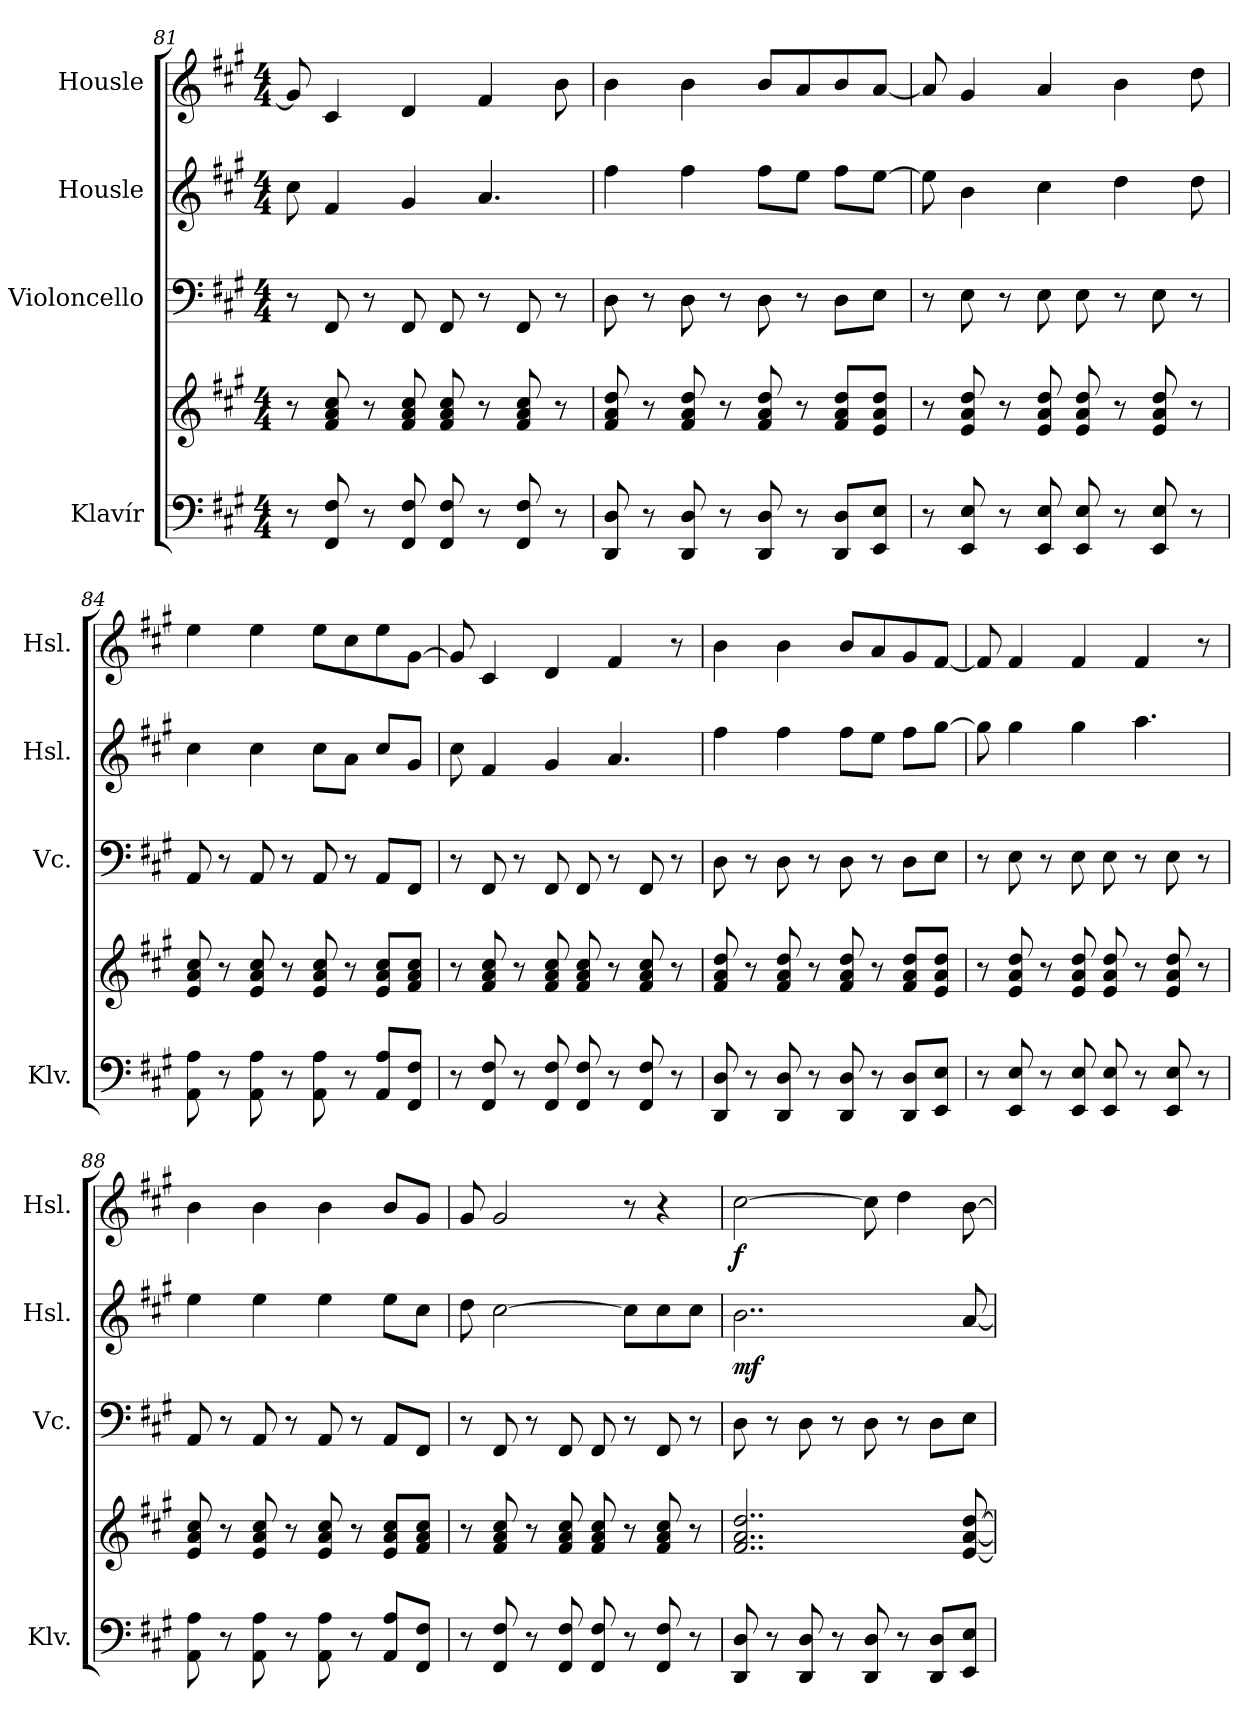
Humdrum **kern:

**kern	**kern	**kern	**kern	**dynam	**kern	**dynam
*part4	*part4	*part3	*part2	*part2	*part1	*part1
*staff5	*staff4	*staff3	*staff2	*staff2	*staff1	*staff1
*I"Klavír	*	*I"Violoncello	*I"Housle	*	*I"Housle	*
*I'Klv.	*	*I'Vc.	*I'Hsl.	*	*I'Hsl.	*
*clefF4	*clefG2	*clefF4	*clefG2	*	*clefG2	*
*k[f#c#g#]	*k[f#c#g#]	*k[f#c#g#]	*k[f#c#g#]	*	*k[f#c#g#]	*
*M4/4	*M4/4	*M4/4	*M4/4	*	*M4/4	*
=81	=81	=81	=81	=81	=81	=81
8r	8r	8r	8cc#\	.	8g#/]	.
8FF#/ 8F#/	8f#/ 8a/ 8cc#/	8FF#/	4f#/	.	4c#/	.
8r	8r	8r	.	.	.	.
8FF#/ 8F#/	8f#/ 8a/ 8cc#/	8FF#/	4g#/	.	4d/	.
8FF#/ 8F#/	8f#/ 8a/ 8cc#/	8FF#/	.	.	.	.
8r	8r	8r	4.a/	.	4f#/	.
8FF#/ 8F#/	8f#/ 8a/ 8cc#/	8FF#/	.	.	.	.
8r	8r	8r	.	.	8b\	.
=82	=82	=82	=82	=82	=82	=82
8DD/ 8D/	8f#/ 8a/ 8dd/	8D\	4ff#\	.	4b\	.
8r	8r	8r	.	.	.	.
8DD/ 8D/	8f#/ 8a/ 8dd/	8D\	4ff#\	.	4b\	.
8r	8r	8r	.	.	.	.
8DD/ 8D/	8f#/ 8a/ 8dd/	8D\	8ff#\L	.	8b/L	.
8r	8r	8r	8ee\J	.	8a/	.
8DD/ 8D/L	8f#/ 8a/ 8dd/L	8D\L	8ff#\L	.	8b/	.
8EE/ 8E/J	8e/ 8a/ 8dd/J	8E\J	[8ee\J	.	[8a/J	.
=83	=83	=83	=83	=83	=83	=83
8r	8r	8r	8ee\]	.	8a/]	.
8EE/ 8E/	8e/ 8a/ 8dd/	8E\	4b\	.	4g#/	.
8r	8r	8r	.	.	.	.
8EE/ 8E/	8e/ 8a/ 8dd/	8E\	4cc#\	.	4a/	.
8EE/ 8E/	8e/ 8a/ 8dd/	8E\	.	.	.	.
8r	8r	8r	4dd\	.	4b\	.
8EE/ 8E/	8e/ 8a/ 8dd/	8E\	.	.	.	.
8r	8r	8r	8dd\	.	8dd\	.
!!LO:LB:g=z
=84	=84	=84	=84	=84	=84	=84
8AA\ 8A\	8e/ 8a/ 8cc#/	8AA/	4cc#\	.	4ee\	.
8r	8r	8r	.	.	.	.
8AA\ 8A\	8e/ 8a/ 8cc#/	8AA/	4cc#\	.	4ee\	.
8r	8r	8r	.	.	.	.
8AA\ 8A\	8e/ 8a/ 8cc#/	8AA/	8cc#\L	.	8ee\L	.
8r	8r	8r	8a\J	.	8cc#\	.
8AA/ 8A/L	8e/ 8a/ 8cc#/L	8AA/L	8cc#/L	.	8ee\	.
8FF#/ 8F#/J	8f#/ 8a/ 8cc#/J	8FF#/J	8g#/J	.	[8g#\J	.
=85	=85	=85	=85	=85	=85	=85
8r	8r	8r	8cc#\	.	8g#/]	.
8FF#/ 8F#/	8f#/ 8a/ 8cc#/	8FF#/	4f#/	.	4c#/	.
8r	8r	8r	.	.	.	.
8FF#/ 8F#/	8f#/ 8a/ 8cc#/	8FF#/	4g#/	.	4d/	.
8FF#/ 8F#/	8f#/ 8a/ 8cc#/	8FF#/	.	.	.	.
8r	8r	8r	4.a/	.	4f#/	.
8FF#/ 8F#/	8f#/ 8a/ 8cc#/	8FF#/	.	.	.	.
8r	8r	8r	.	.	8r	.
=86	=86	=86	=86	=86	=86	=86
8DD/ 8D/	8f#/ 8a/ 8dd/	8D\	4ff#\	.	4b\	.
8r	8r	8r	.	.	.	.
8DD/ 8D/	8f#/ 8a/ 8dd/	8D\	4ff#\	.	4b\	.
8r	8r	8r	.	.	.	.
8DD/ 8D/	8f#/ 8a/ 8dd/	8D\	8ff#\L	.	8b/L	.
8r	8r	8r	8ee\J	.	8a/	.
8DD/ 8D/L	8f#/ 8a/ 8dd/L	8D\L	8ff#\L	.	8g#/	.
8EE/ 8E/J	8e/ 8a/ 8dd/J	8E\J	[8gg#\J	.	[8f#/J	.
=87	=87	=87	=87	=87	=87	=87
8r	8r	8r	8gg#\]	.	8f#/]	.
8EE/ 8E/	8e/ 8a/ 8dd/	8E\	4gg#\	.	4f#/	.
8r	8r	8r	.	.	.	.
8EE/ 8E/	8e/ 8a/ 8dd/	8E\	4gg#\	.	4f#/	.
8EE/ 8E/	8e/ 8a/ 8dd/	8E\	.	.	.	.
8r	8r	8r	4.aa\	.	4f#/	.
8EE/ 8E/	8e/ 8a/ 8dd/	8E\	.	.	.	.
8r	8r	8r	.	.	8r	.
!!LO:PB:g=z
=88	=88	=88	=88	=88	=88	=88
8AA\ 8A\	8e/ 8a/ 8cc#/	8AA/	4ee\	.	4b\	.
8r	8r	8r	.	.	.	.
8AA\ 8A\	8e/ 8a/ 8cc#/	8AA/	4ee\	.	4b\	.
8r	8r	8r	.	.	.	.
8AA\ 8A\	8e/ 8a/ 8cc#/	8AA/	4ee\	.	4b\	.
8r	8r	8r	.	.	.	.
8AA/ 8A/L	8e/ 8a/ 8cc#/L	8AA/L	8ee\L	.	8b/L	.
8FF#/ 8F#/J	8f#/ 8a/ 8cc#/J	8FF#/J	8cc#\J	.	8g#/J	.
=89	=89	=89	=89	=89	=89	=89
8r	8r	8r	8dd\	.	8g#/	.
8FF#/ 8F#/	8f#/ 8a/ 8cc#/	8FF#/	[2cc#\	.	2g#/	.
8r	8r	8r	.	.	.	.
8FF#/ 8F#/	8f#/ 8a/ 8cc#/	8FF#/	.	.	.	.
8FF#/ 8F#/	8f#/ 8a/ 8cc#/	8FF#/	.	.	.	.
8r	8r	8r	8cc#\L]	.	8r	.
8FF#/ 8F#/	8f#/ 8a/ 8cc#/	8FF#/	8cc#\	.	4r	.
8r	8r	8r	8cc#\J	.	.	.
=90	=90	=90	=90	=90	=90	=90
!	!	!	!	!LO:DY:b	!	!LO:DY:b
8DD/ 8D/	2..f#/ 2..a/ 2..dd/	8D\	2..b\	mf	[2cc#\	f
8r	.	8r	.	.	.	.
8DD/ 8D/	.	8D\	.	.	.	.
8r	.	8r	.	.	.	.
8DD/ 8D/	.	8D\	.	.	8cc#\]	.
8r	.	8r	.	.	4dd\	.
8DD/ 8D/L	.	8D\L	.	.	.	.
8EE/ 8E/J	[8e/ [8a/ [8dd/	8E\J	[8a/	.	[8b\	.
=	=	=	=	=	=	=
*-	*-	*-	*-	*-	*-	*-
